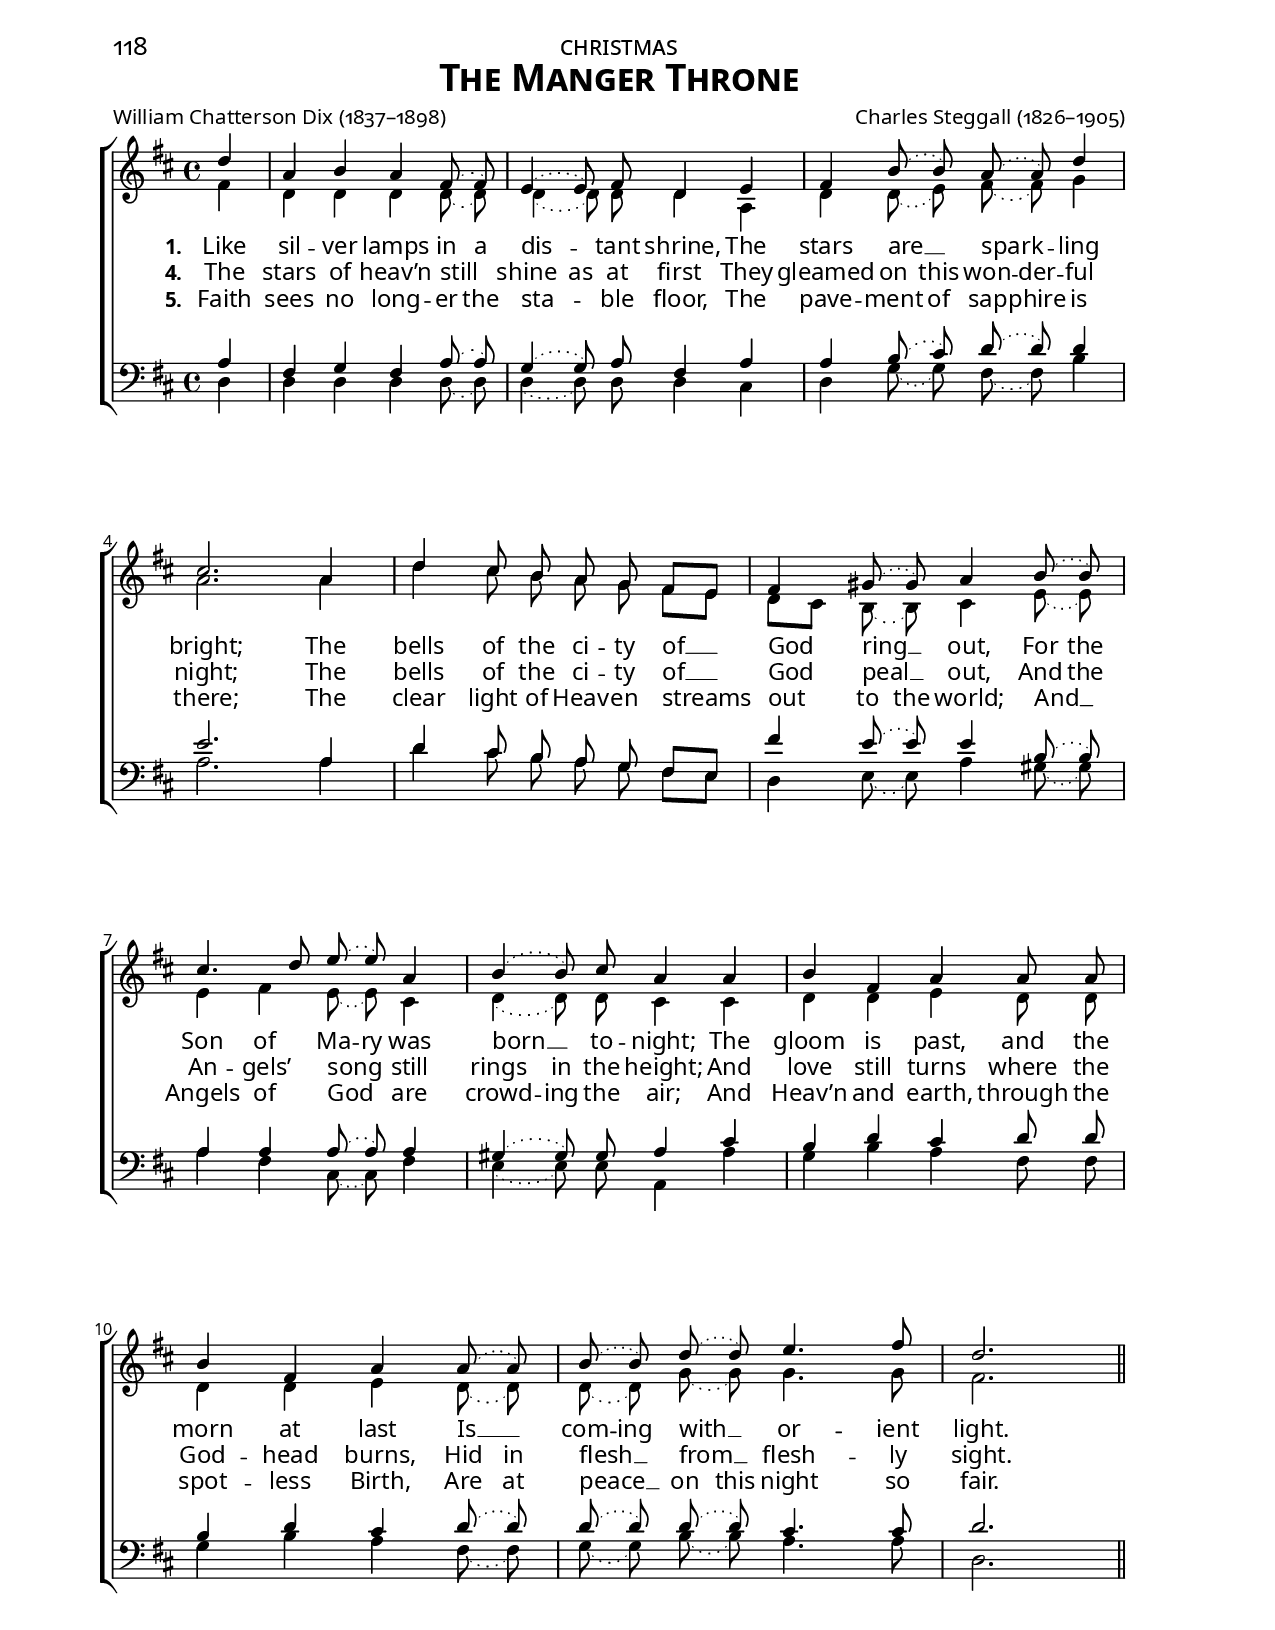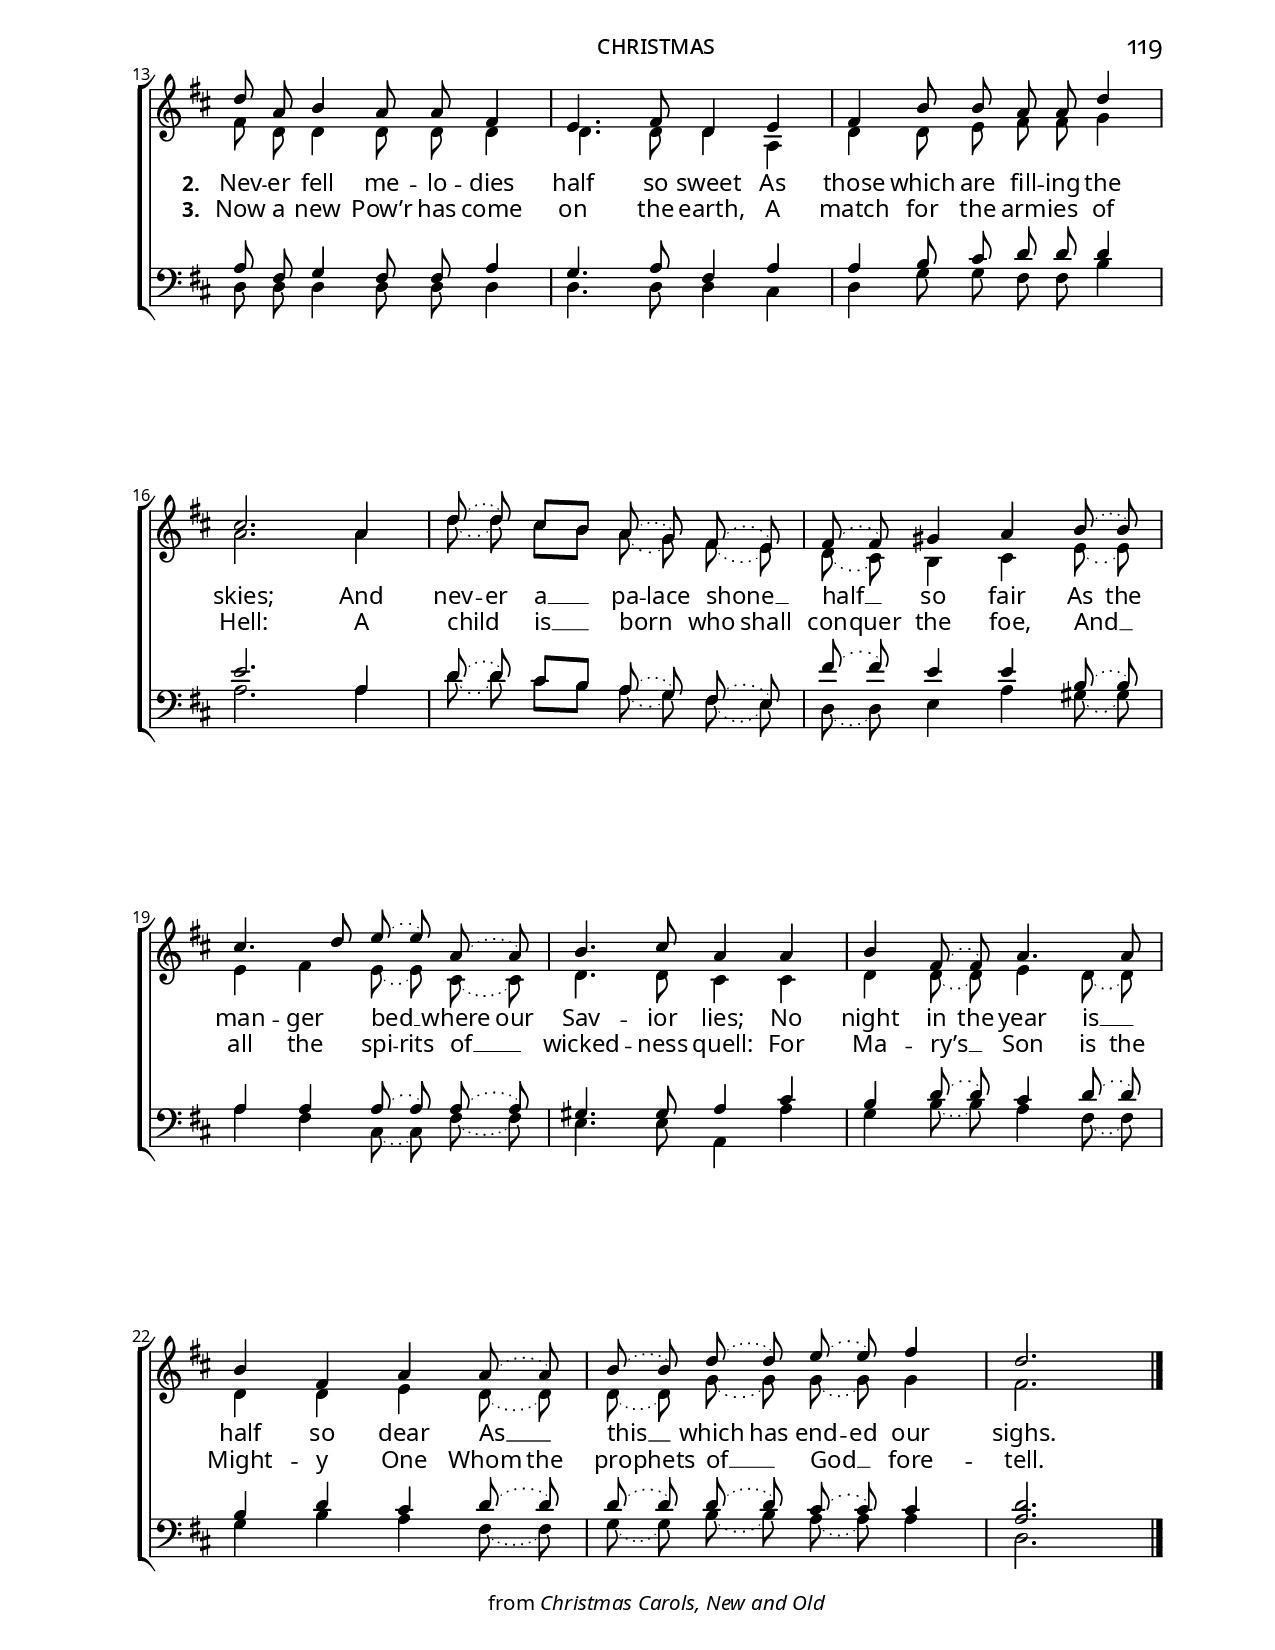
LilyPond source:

\version "2.14.2"
\include "util.ly"
\header {
  title = \markup{\override #'(font-name . "Garamond Premier Pro Semibold"){ \abs-fontsize #18 \smallCapsOldStyle"The Manger Throne"}}
  poet = \markup\oldStyleNum"William Chatterson Dix (1837–1898)"
  composer = \markup\oldStyleNum"Charles Steggall (1826–1905)"
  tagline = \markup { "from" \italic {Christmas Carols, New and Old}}
}
\paper {
  %print-all-headers = ##t
  paper-height = 11\in
  paper-width = 8.5\in
  indent = 0\in
  %system-system-spacing = #'((basic-distance . 10) (padding . 0))
  %system-system-spacing =
  %  #'((basic-distance . 0)
  %     (minimum-distance . 0)
  %     (padding . -0.35)
  %     (stretchability . 100))
  ragged-last-bottom = ##f
  ragged-bottom = ##f
  two-sided = ##t
  inner-margin = 1\in
  outer-margin = 0.75\in
  top-margin = 0.26\in
  bottom-margin = 0.25\in
  first-page-number = #118
  print-first-page-number = ##t
  headerLine = \markup{\override #'(font-name . "Garamond Premier Pro") \smallCapsOldStyle"christmas"}
  oddHeaderMarkup = \markup\fill-line{
     \override #'(font-name . "Garamond Premier Pro")\abs-fontsize #12.5
     \combine 
        \fill-line{"" \on-the-fly #print-page-number-check-first
        \oldStylePageNum""
        }
        \fill-line{\headerLine}
  }
  evenHeaderMarkup = \markup {
     \override #'(font-name . "Garamond Premier Pro")\abs-fontsize #12.5
     \combine
        \on-the-fly #print-page-number-check-first
        \oldStylePageNum""
        \fill-line{\headerLine}
  }
}
#(set-global-staff-size 18) \paper{ #(define fonts (make-pango-font-tree "Garamond Premier Pro" "Garamond Premier Pro" "Garamond Premier Pro" (/ 18 20))) }
global = {
  \key d \major
  \time 4/4
  \autoBeamOff
}

sopMusic = \relative c'' {
  \slurDotted 
  \partial 4 d4 |
  a b a fis8( fis) |
  e4( e8) fis8 d4 e |
  fis b8( b) a( a) d4 | \break
  
  cis2. a4 |
  d4 cis8 b a g fis[ e] |
  fis4 gis8( gis) a4 b8( b) | \break
  cis4. d8 e( e) a,4 |
  
  b4( b8) cis8 a4 a |
  b fis a a8 a | \break
  b4 fis a a8( a) |
  b8( b) d8( d) e4. fis8 |
  \partial 2. d2. \bar "||" \pageBreak
  
  d8 a b4 a8 a fis4 |
  e4. fis8 d4 e |
  fis4 b8 b a a d4 | \break
  cis2. a4 |
  
  d8( d) cis[ b] a( g) fis( e) |
  fis8( fis) gis4 a b8( b) | \break
  cis4. d8 e8( e) a,8( a) |
  b4. cis8 a4 a |
  
  b4 fis8( fis) a4. a8 | \break
  b4 fis a a8( a) |
  b( b) d8( d) e( e) fis4 |
  \partial 2. d2. \bar "|."
}
sopWords = \lyricmode {
  
}

altoMusic = \relative c' {
  \slurDotted 
  fis4 |
  d d d d8( d) |
  d4( d8) d8 d4 a |
  d d8( e) fis( fis) g4 |
  
  a2. a4 |
  d cis8 b a g fis[ e] |
  d[ cis] b8( b) cis4 e8( e) |
  e4 fis e8( e) cis4 |
  
  d4( d8) d8 cis4 cis |
  d d e d8 d |
  d4 d e d8( d) |
  d8( d) g8( g) g4. g8 |
  fis2. |
  
  fis8 d d4 d8 d d4 |
  d4. d8 d4 a |
  d d8 e fis fis g4 |
  a2. a4 |
  
  d8( d) cis[ b] a( g) fis( e) |
  d( cis) b4 cis e8( e) |
  e4 fis e8( e) cis8( cis) |
  d4. d8 cis4 cis |
  
  d4 d8( d) e4 d8( d) |
  d4 d e d8( d) |
  d( d) g8( g) g( g) g4 |
  fis2. \bar "|."
}
altoWords = \lyricmode {
  \dropLyricsV
  \set stanza = #"1. "
  \set associatedVoice = "sopranos"
  \set ignoreMelismata = ##t
  Like sil -- ver lamps in a 
  \unset ignoreMelismata
  dis -- tant shrine,
  \unset associatedVoice
  The stars are __ spark -- ling bright;
  The bells of the ci -- ty of __ God ring __ out,
  \set ignoreMelismata = ##t
  For the Son of Ma -- ry was born __ _ to -- night;
  \unset ignoreMelismata
  The gloom is past, and the morn at last
  \set ignoreMelismata = ##t
  Is __ _ com -- ing with __ _ or -- ient light.
  
  \unset ignoreMelismata
  \set stanza = #"2. "
  \set associatedVoice = "sopranos"
  Nev -- er fell me -- lo -- dies half so sweet As those which are fill -- ing the skies;
  \unset associatedVoice
  \set ignoreMelismata = ##t
  And nev -- er a __ _ pa -- lace shone __ _ half __ _ so fair
  As the man -- ger bed __ _ where our Sav -- ior lies;
  No night in the year is __ _ half so dear
  As __ _ this __ _ which has end -- ed our sighs.
}
altoWordsII = \lyricmode {
  \dropLyricsV
%\markup\italic
  \set stanza = #"4. "
  \set associatedVoice = "sopranos"
  The stars of heav’n still
  \set ignoreMelismata = ##t
  shine as at first
  \unset associatedVoice
  They gleamed on this won -- der -- ful night;
  \unset ignoreMelismata
  The bells of the ci -- ty of __ God peal __ out,
  \set ignoreMelismata = ##t
  And the An -- gels’ song _ still rings in the height;
  And love still turns where the God -- head burns,
  Hid in flesh __ _ from __ _ flesh -- ly sight.
  
  \unset ignoreMelismata
  \set stanza = #"3. "
  \set associatedVoice = "sopranos"
  Now a new Pow’r has come on the earth,
  \unset associatedVoice
  A match for the arm -- ies of Hell:
  A child is __ born
  \set ignoreMelismata = ##t
  who shall con -- quer the foe,
  And __ _ all the spi -- rits of __ _ wicked -- ness quell:
  For Ma -- ry’s __ _ Son is the Might -- y One
  Whom the pro -- phets of __ _ God __ _ fore -- tell.
}
altoWordsIII = \lyricmode {
  \dropLyricsV
  \set stanza = #"5. "
  \set ignoreMelismata = ##t
  \set associatedVoice = "sopranos"
  Faith sees no long -- er the
  sta -- _ ble floor,
  \unset associatedVoice
  The pave -- ment of sap -- phire is there;
  \unset ignoreMelismata
  The clear light of Heav -- en streams out
  \set ignoreMelismata = ##t
  to the world;
  And __ _ Angels of God _ are
  crowd -- ing the air;
  And Heav’n and earth, through the spot -- less Birth,
  Are at peace __ _ on this night so fair.
}
altoWordsIV = \lyricmode {
}
altoWordsV = \lyricmode {
}
altoWordsVI = \lyricmode {
}
tenorMusic = \relative c' {
  \slurDotted 
  a4 |
  fis g fis a8( a) |
  g4( g8) a8 fis4 a |
  a b8( cis) d( d) d4 |
  
  e2. a,4 |
  d cis8 b a g fis[ e] |
  fis'4 e8( e) e4 b8( b) |
  a4 a a8( a) a4 |
  
  gis4( gis8) gis8 a4 cis |
  b d cis d8 d |
  b4 d cis d8( d) |
  d8( d) d8( d) cis4. cis8 |
  d2. |
  
  a8 fis g4 fis8 fis a4 |
  g4. a8 fis4 a |
  a b8 cis d d d4 |
  e2. a,4 |
  
  d8( d) cis[ b] a( g) fis( e) |
  fis'8( fis) e4 e b8( b) |
  a4 a a8( a) a8( a) |
  gis4. gis8 a4 cis |
  
  b d8( d) cis4 d8( d) |
  b4 d cis d8( d) |
  d( d) d8( d) cis( cis) cis4 |
  <d a>2. \bar "|."
}
tenorWords = \lyricmode {

}

bassMusic = \relative c {
  \slurDotted 
  d4 |
  d d d d8( d) |
  d4( d8) d8 d4 cis |
  d g8( g) fis( fis) b4 |
  
  a2. a4 |
  d cis8 b a g fis[ e] |
  d4 e8( e) a4 gis8( gis) |
  a4 fis cis8( cis) fis4 |
  
  e4( e8) e8 a,4 a' |
  g b a fis8 fis |
  g4 b a fis8( fis) |
  g8( g) b8( b) a4. a8 |
  d,2. |
  
  d8 d d4 d8 d d4 |
  d4. d8 d4 cis |
  d g8 g fis fis b4 |
  a2. a4 |
  
  d8( d) cis[ b] a( g) fis( e) |
  d8( d) e4 a gis8( gis) |
  a4 fis cis8( cis) fis8( fis) |
  e4. e8 a,4 a' |
  
  g b8( b) a4 fis8( fis) |
  g4 b a fis8( fis) |
  g8( g) b8( b) a( a) a4 |
  d,2. \bar "|."
}
bassWords = \lyricmode {

}

pianoRH = \relative c' {
  
}
pianoLH = \relative c' {
  
}

\score {
  <<
   \new ChoirStaff <<
%    \new Lyrics = sopranos \with { \override VerticalAxisGroup #'nonstaff-relatedstaff-spacing = #'((basic-distance . 1)) }
    \new Staff = women <<
      \new Voice = "sopranos" { \voiceOne << \global \sopMusic >> }
      \new Voice = "altos" { \voiceTwo << \global \altoMusic >> }
    >>
   \new Staff = men <<
      \clef bass
      \new Voice = "tenors" { \voiceOne << \global \tenorMusic >> }
      \new Voice = "basses" { \voiceTwo << \global \bassMusic >> }
    >>
    \new Lyrics \with { alignAboveContext = #"women" \override VerticalAxisGroup #'nonstaff-relatedstaff-spacing = #'((basic-distance . 1))} \lyricsto "sopranos" \sopWords
     \new Lyrics = "altosVI"  \with { alignBelowContext = #"women" \override VerticalAxisGroup #'nonstaff-relatedstaff-spacing = #'((basic-distance . 1))} \lyricsto "altos" \altoWordsVI
    \new Lyrics = "altosV"  \with { alignBelowContext = #"women" \override VerticalAxisGroup #'nonstaff-relatedstaff-spacing = #'((basic-distance . 1))} \lyricsto "altos" \altoWordsV
    \new Lyrics = "altosIV"  \with { alignBelowContext = #"women" \override VerticalAxisGroup #'nonstaff-relatedstaff-spacing = #'((basic-distance . 1))} \lyricsto "altos" \altoWordsIV
    \new Lyrics = "altosIII"  \with { alignBelowContext = #"women" \override VerticalAxisGroup #'nonstaff-relatedstaff-spacing = #'((basic-distance . 1))} \lyricsto "altos" \altoWordsIII
    \new Lyrics = "altosII"  \with { alignBelowContext = #"women" \override VerticalAxisGroup #'nonstaff-relatedstaff-spacing = #'((basic-distance . 1))} \lyricsto "altos" \altoWordsII
    \new Lyrics = "altos"  \with { alignBelowContext = #"women" \override VerticalAxisGroup #'nonstaff-relatedstaff-spacing = #'((basic-distance . 1))} \lyricsto "altos" \altoWords
    \new Lyrics \with { alignAboveContext = #"men" \override VerticalAxisGroup #'nonstaff-relatedstaff-spacing = #'((basic-distance . 1)) } \lyricsto "tenors" \tenorWords
    \new Lyrics \with { alignBelowContext = #"men" \override VerticalAxisGroup #'nonstaff-relatedstaff-spacing = #'((basic-distance . 1)) } \lyricsto "basses" \bassWords
  >>
%    \new PianoStaff << \new Staff { \new Voice { \pianoRH } } \new Staff { \clef "bass" \pianoLH } >>
  >>
  \layout {
  \context {
    \Lyrics
    \override LyricText #'font-size = #1.3
  }
    \context {
      \Score
      %\override SpacingSpanner #'base-shortest-duration = #(ly:make-moment 1 8)
      %\override SpacingSpanner #'common-shortest-duration = #(ly:make-moment 1 4)
    }
    \context {
      % Remove all empty staves
      % \Staff \RemoveEmptyStaves \override VerticalAxisGroup #'remove-first = ##t
    }
    \context {
      \Lyrics
      \override LyricText #'X-offset = #center-on-word
    }
  }
}

